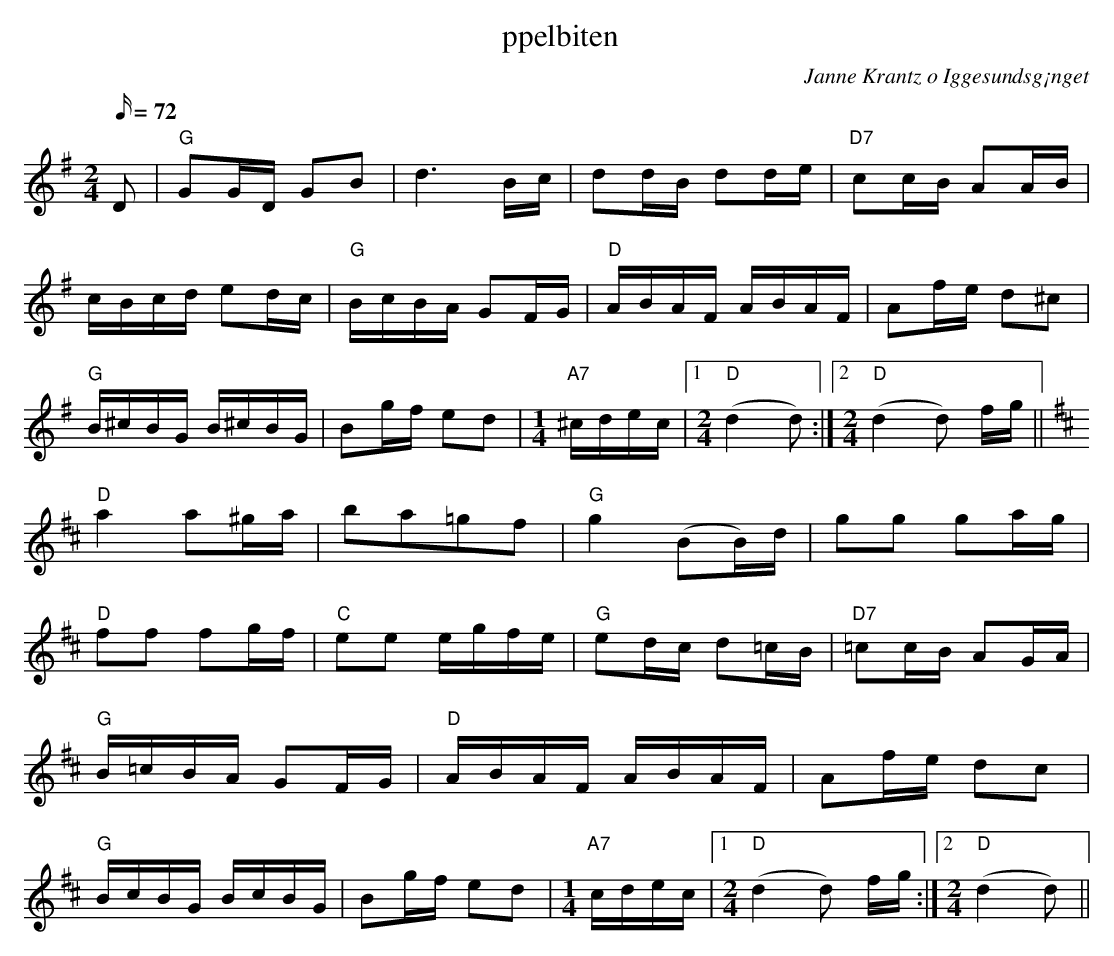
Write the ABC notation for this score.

X:1
T: ppelbiten
C:Janne Krantz o Iggesundsg¡nget
M:2/4
L:1/16
Q:72
K:G
D2 | "G"G2GD G2B2 | d6     Bc | d2dB d2de | "D7"c2cB A2AB |
cBcd e2dc | "G"BcBA G2FG | "D"ABAF ABAF | A2fe d2^c2 |
"G"B^cBG B^cBG | B2gf e2d2 |[M:1/4] "A7"^cdec |1[M:2/4] "D"(d4d2):|2[M:2/4]"D"(d4d2) fg||
K:D
"D"a4 a2^ga| b2a2=g2f2|"G"g4 (B2B)d|g2g2 g2ag|
"D"f2f2 f2gf|"C"e2e2 egfe|"G"e2dc d2=cB|"D7"=c2cB A2GA|
"G"B=cBA G2FG| "D"ABAF ABAF | A2fe d2c2 |
"G"BcBG BcBG | B2gf e2d2 | [M:1/4]"A7"cdec |1[M:2/4]"D"(d4d2) fg:|2[M:2/4]"D"(d4d2)||
